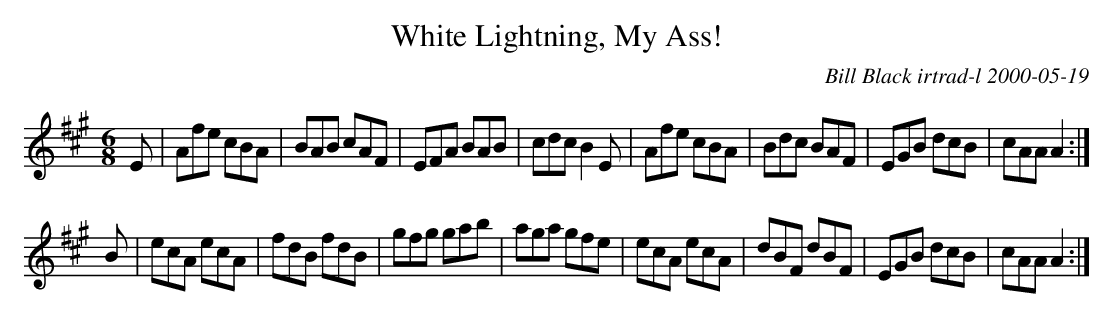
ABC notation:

X:1
T: White Lightning, My Ass!
M: 6/8
L: 1/8
C: Bill Black irtrad-l 2000-05-19
K: A
E | Afe cBA | BAB cAF | EFA BAB | cdc B2E |\
    Afe cBA | Bdc BAF | EGB dcB | cAA A2 :|
B | ecA ecA | fdB fdB | gfg gab | aga gfe |\
    ecA ecA | dBF dBF | EGB dcB | cAA A2 :|
